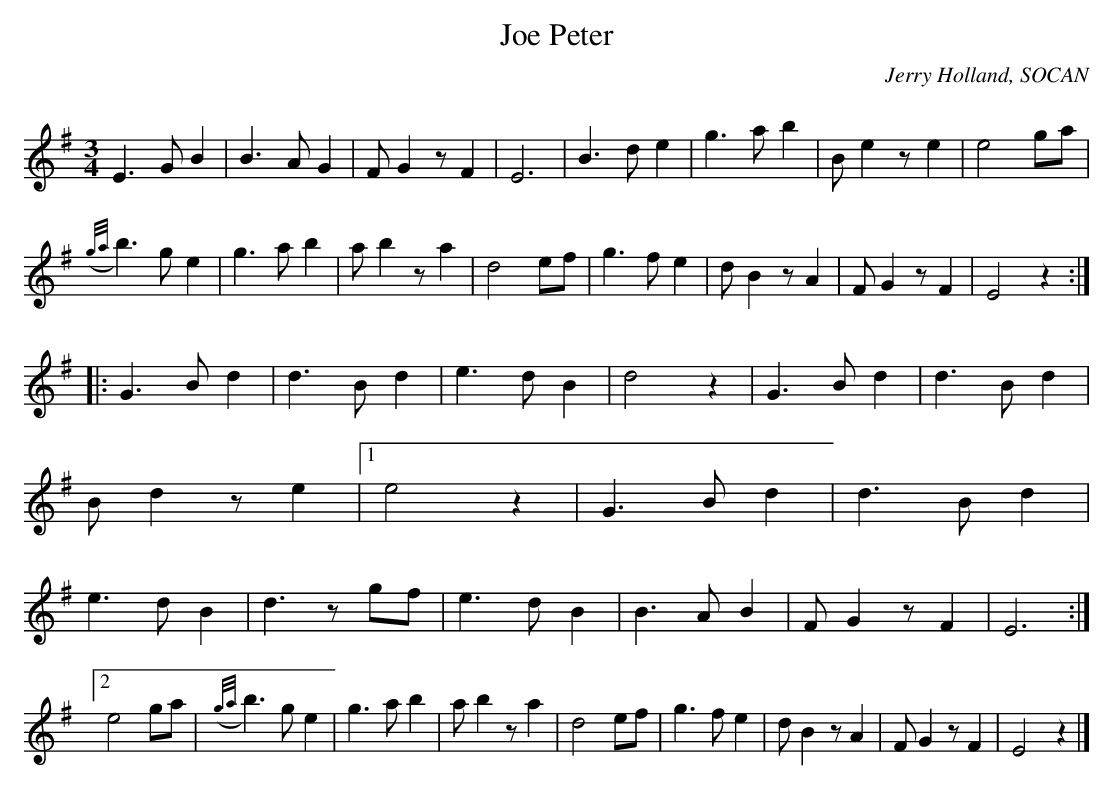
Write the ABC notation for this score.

X:1
T:Joe Peter
C:Jerry Holland, SOCAN
Q:244
L:1/8
M:3/4
K:Em
E3 G B2|B3 A G2|F G2 z F2|E6|B3 d e2|g3 a b2|B e2 z e2|e4 ga|!
({g/a/} b3) g e2|g3 a b2|a b2 z a2|d4 ef|g3 f e2|d B2 z A2|F G2 z F2|E4 z2:|!
|: G3 B d2|d3 B d2|e3 d B2|d4 z2 |G3 B d2|d3 B d2|B d2 z e2|1e4 z2|
G3 B d2|d3 B d2|e3 d B2|d3 z gf|e3 d B2|B3 A B2|F G2 z F2|E6:|!
[2e4 ga|({g/a/} b3) g e2|g3 a b2|a b2 z a2|d4 ef|g3 f e2|d B2 z A2|F G2 z F2|E4 z2|]!
